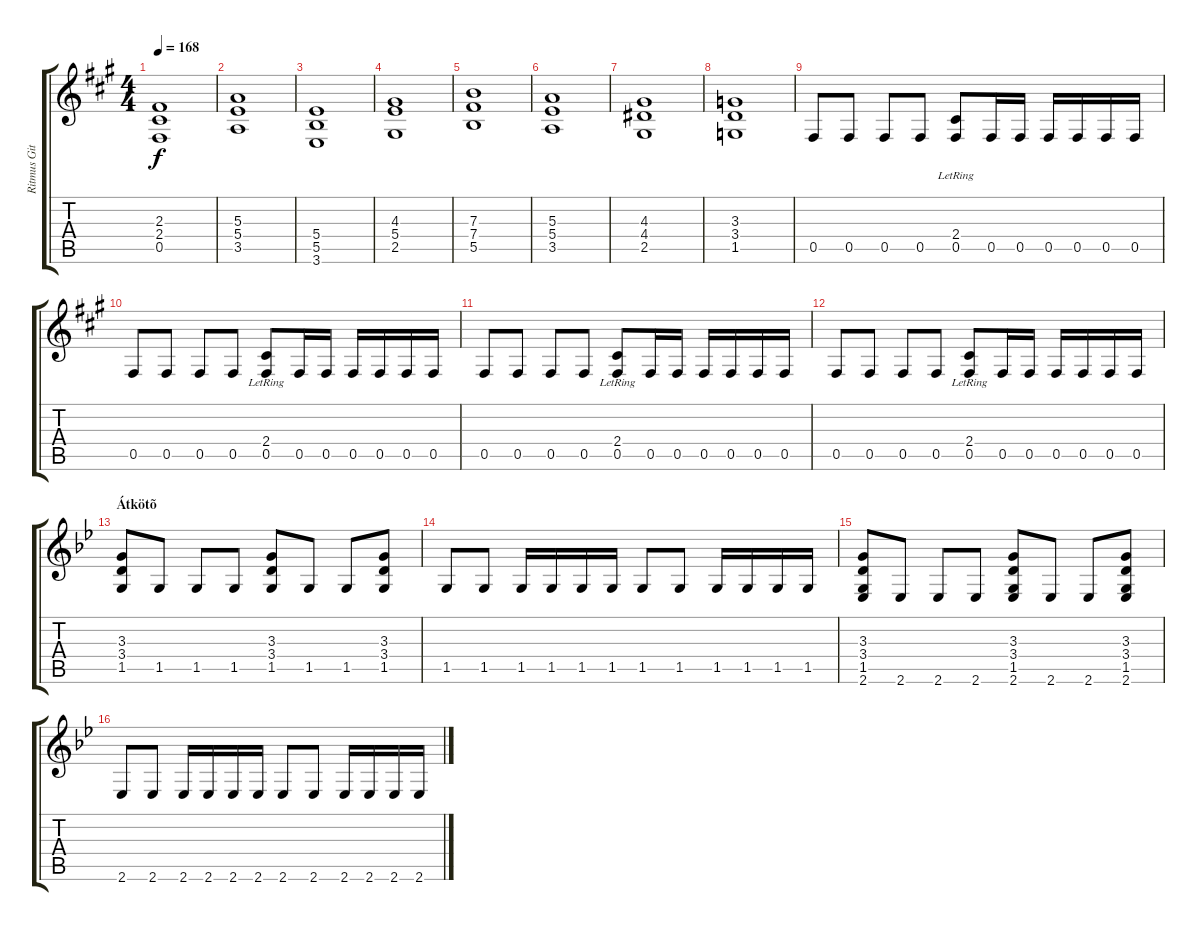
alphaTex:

\track ("Ritmus Gitár 2" "Ritmus Git") {instrument distortionguitar}
\staff {score tabs}
\tuning (Db4 Ab3 E3 B2 Gb2 Db2) {hide}
\ts (4 4)
\tempo 168
\clef g2
\ks f#minor
(2.3 2.4 0.5).1{dy f} |
(5.3 5.4 3.5).1 |
(5.4 5.5 3.6).1 |
(4.3 5.4 2.5).1 |
(7.3 7.4 5.5).1 |
(5.3 5.4 3.5).1 |
(4.3 4.4 2.5).1 |
(3.3 3.4 1.5).1 |
0.5.8 0.5.8 0.5.8 0.5.8 (2.4{lr} 0.5).8 0.5.16 0.5.16 0.5.16 0.5.16 0.5.16 0.5.16 |
0.5.8 0.5.8 0.5.8 0.5.8 (2.4{lr} 0.5).8 0.5.16 0.5.16 0.5.16 0.5.16 0.5.16 0.5.16 |
0.5.8 0.5.8 0.5.8 0.5.8 (2.4{lr} 0.5).8 0.5.16 0.5.16 0.5.16 0.5.16 0.5.16 0.5.16 |
0.5.8 0.5.8 0.5.8 0.5.8 (2.4{lr} 0.5).8 0.5.16 0.5.16 0.5.16 0.5.16 0.5.16 0.5.16 |
\section ("" "Átkötõ")
\ks gminor
(3.3 3.4 1.5).8 1.5.8 1.5.8 1.5.8 (3.3 3.4 1.5).8 1.5.8 1.5.8 (3.3 3.4 1.5).8 |
1.5.8 1.5.8 1.5.16 1.5.16 1.5.16 1.5.16 1.5.8 1.5.8 1.5.16 1.5.16 1.5.16 1.5.16 |
(3.3 3.4 1.5 2.6).8 2.6.8 2.6.8 2.6.8 (3.3 3.4 1.5 2.6).8 2.6.8 2.6.8 (3.3 3.4 1.5 2.6).8 |
2.6.8 2.6.8 2.6.16 2.6.16 2.6.16 2.6.16 2.6.8 2.6.8 2.6.16 2.6.16 2.6.16 2.6.16
